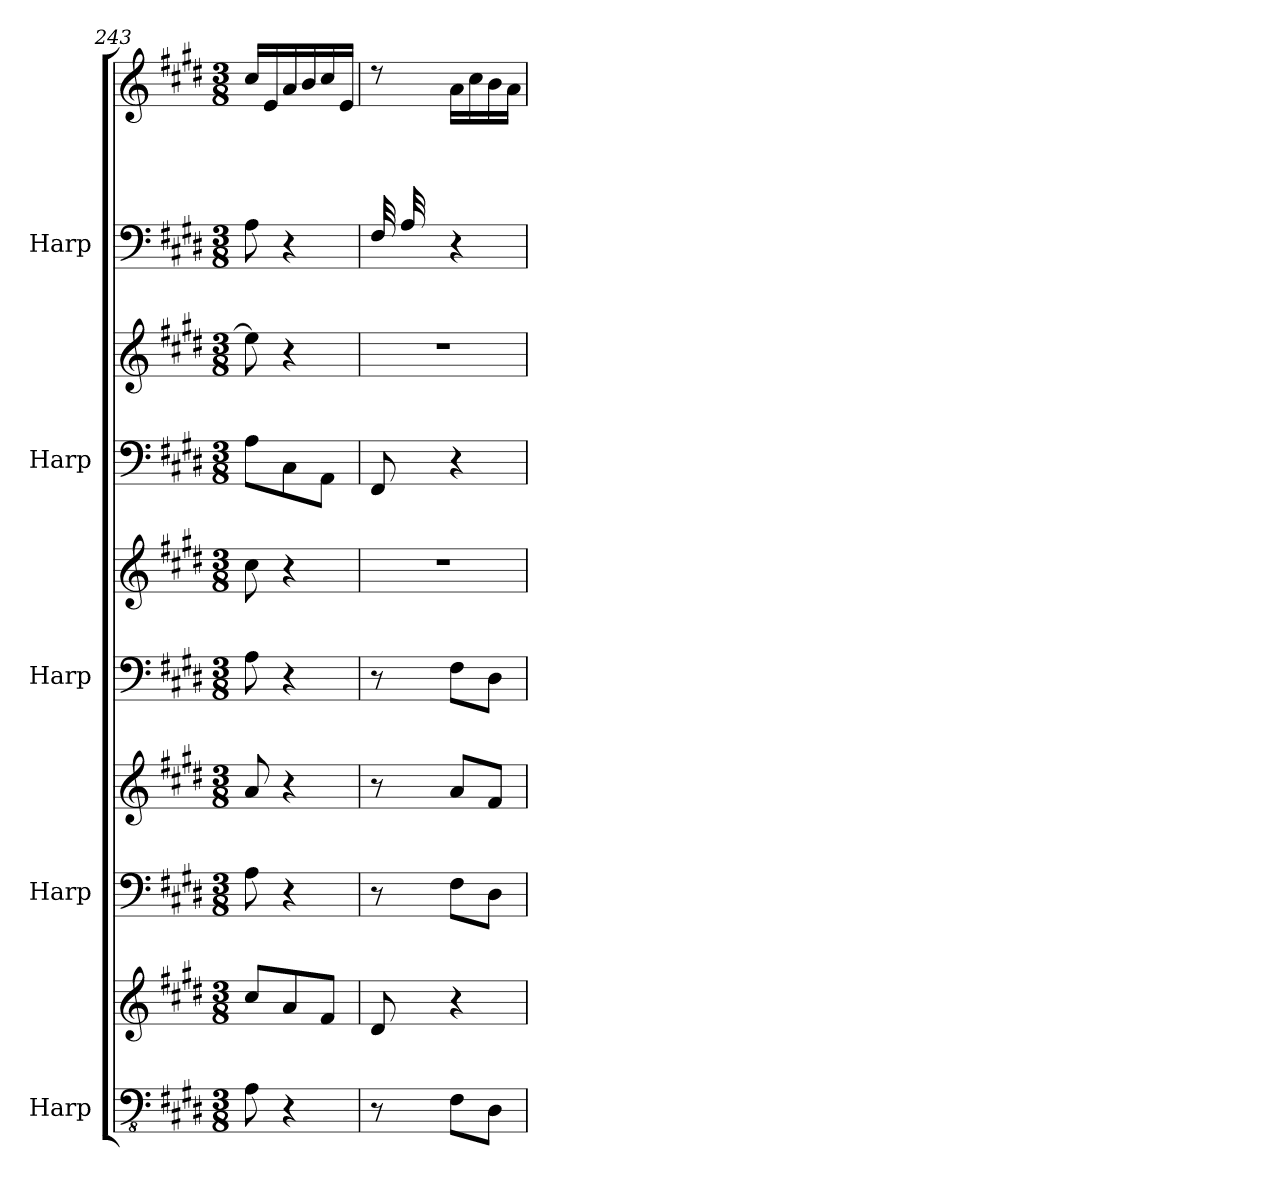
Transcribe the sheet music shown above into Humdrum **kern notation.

**kern	**kern	**kern	**kern	**kern	**kern	**kern	**kern	**kern	**kern
*part5	*part5	*part4	*part4	*part3	*part3	*part2	*part2	*part1	*part1
*staff10	*staff9	*staff8	*staff7	*staff6	*staff5	*staff4	*staff3	*staff2	*staff1
*I"Harp	*	*I"Harp	*	*I"Harp	*	*I"Harp	*	*I"Harp	*
*I'Hp	*	*I'Hp	*	*I'Hp	*	*I'Hp	*	*I'Hp	*
*clefFv4	*clefG2	*clefF4	*clefG2	*clefF4	*clefG2	*clefF4	*clefG2	*clefF4	*clefG2
*k[f#c#g#d#]	*k[f#c#g#d#]	*k[f#c#g#d#]	*k[f#c#g#d#]	*k[f#c#g#d#]	*k[f#c#g#d#]	*k[f#c#g#d#]	*k[f#c#g#d#]	*k[f#c#g#d#]	*k[f#c#g#d#]
*M3/8	*M3/8	*M3/8	*M3/8	*M3/8	*M3/8	*M3/8	*M3/8	*M3/8	*M3/8
=243	=243	=243	=243	=243	=243	=243	=243	=243	=243
8AA\	8cc#/L	8A\	8a/	8A\	8cc#\	8A\L	8ee\]	8A\	16cc#/LL
.	.	.	.	.	.	.	.	.	16e/
4r	8a/	4r	4r	4r	4r	8C#\	4r	4r	16a/
.	.	.	.	.	.	.	.	.	16b/
.	8f#/J	.	.	.	.	8AA\J	.	.	16cc#/
.	.	.	.	.	.	.	.	.	16e/JJ
=244	=244	=244	=244	=244	=244	=244	=244	=244	=244
*	*	*	*	*	*	*	*	*	*^
8r	8d#/	8r	8r	8r	4.r	8FF#/	4.r	32F#/LLL	8r	16ryy
.	.	.	.	.	.	.	.	32A/	.	.
.	.	.	.	.	.	.	.	16ryy	.	32d#\
.	.	.	.	.	.	.	.	.	.	32f#\JJJ
8FF#\L	4r	8F#\L	8a/L	8F#\L	.	4r	.	4r	16a\LL	4ryy
.	.	.	.	.	.	.	.	.	16cc#\	.
8DD#\J	.	8D#\J	8f#/J	8D#\J	.	.	.	.	16b\	.
.	.	.	.	.	.	.	.	.	16a\JJ	.
*	*	*	*	*	*	*	*	*	*v	*v
=	=	=	=	=	=	=	=	=	=
*-	*-	*-	*-	*-	*-	*-	*-	*-	*-
